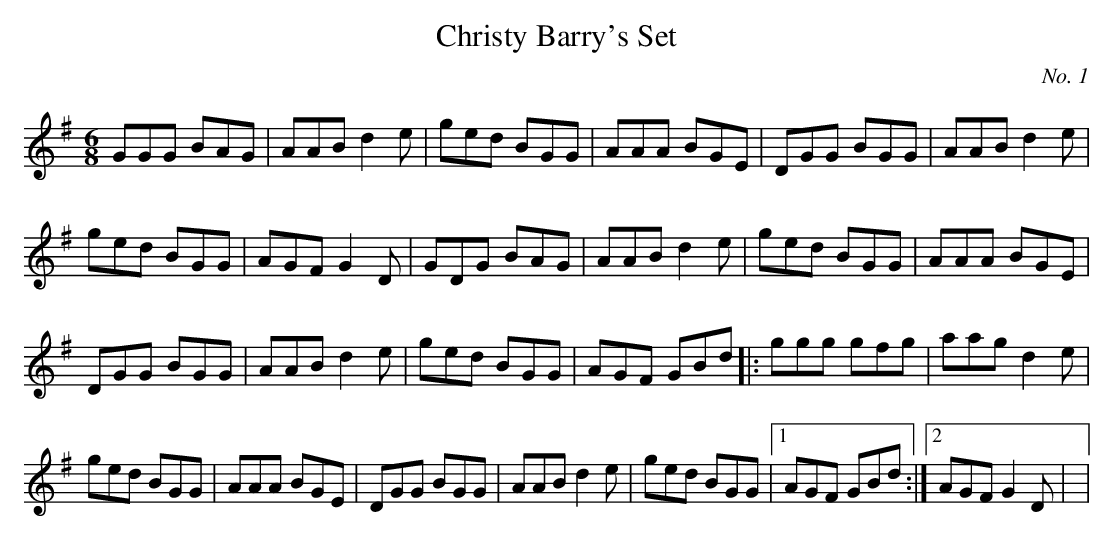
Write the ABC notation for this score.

X:1
T:Christy Barry's Set
M:6/8
L:1/8
C:No. 1
K:G
GGG BAG|AAB d2 e|ged BGG|AAA BGE| DGG BGG| AAB d2 e|
ged BGG|AGF G2 D| GDG BAG|AAB d2 e|ged BGG|AAA BGE|
DGG BGG| AAB d2 e|ged BGG|AGF GBd |: ggg gfg|aag d2 e|
ged BGG|AAA BGE| DGG BGG| AAB d2 e|ged BGG|1 AGF GBd :|2 AGF G2 D |>|
